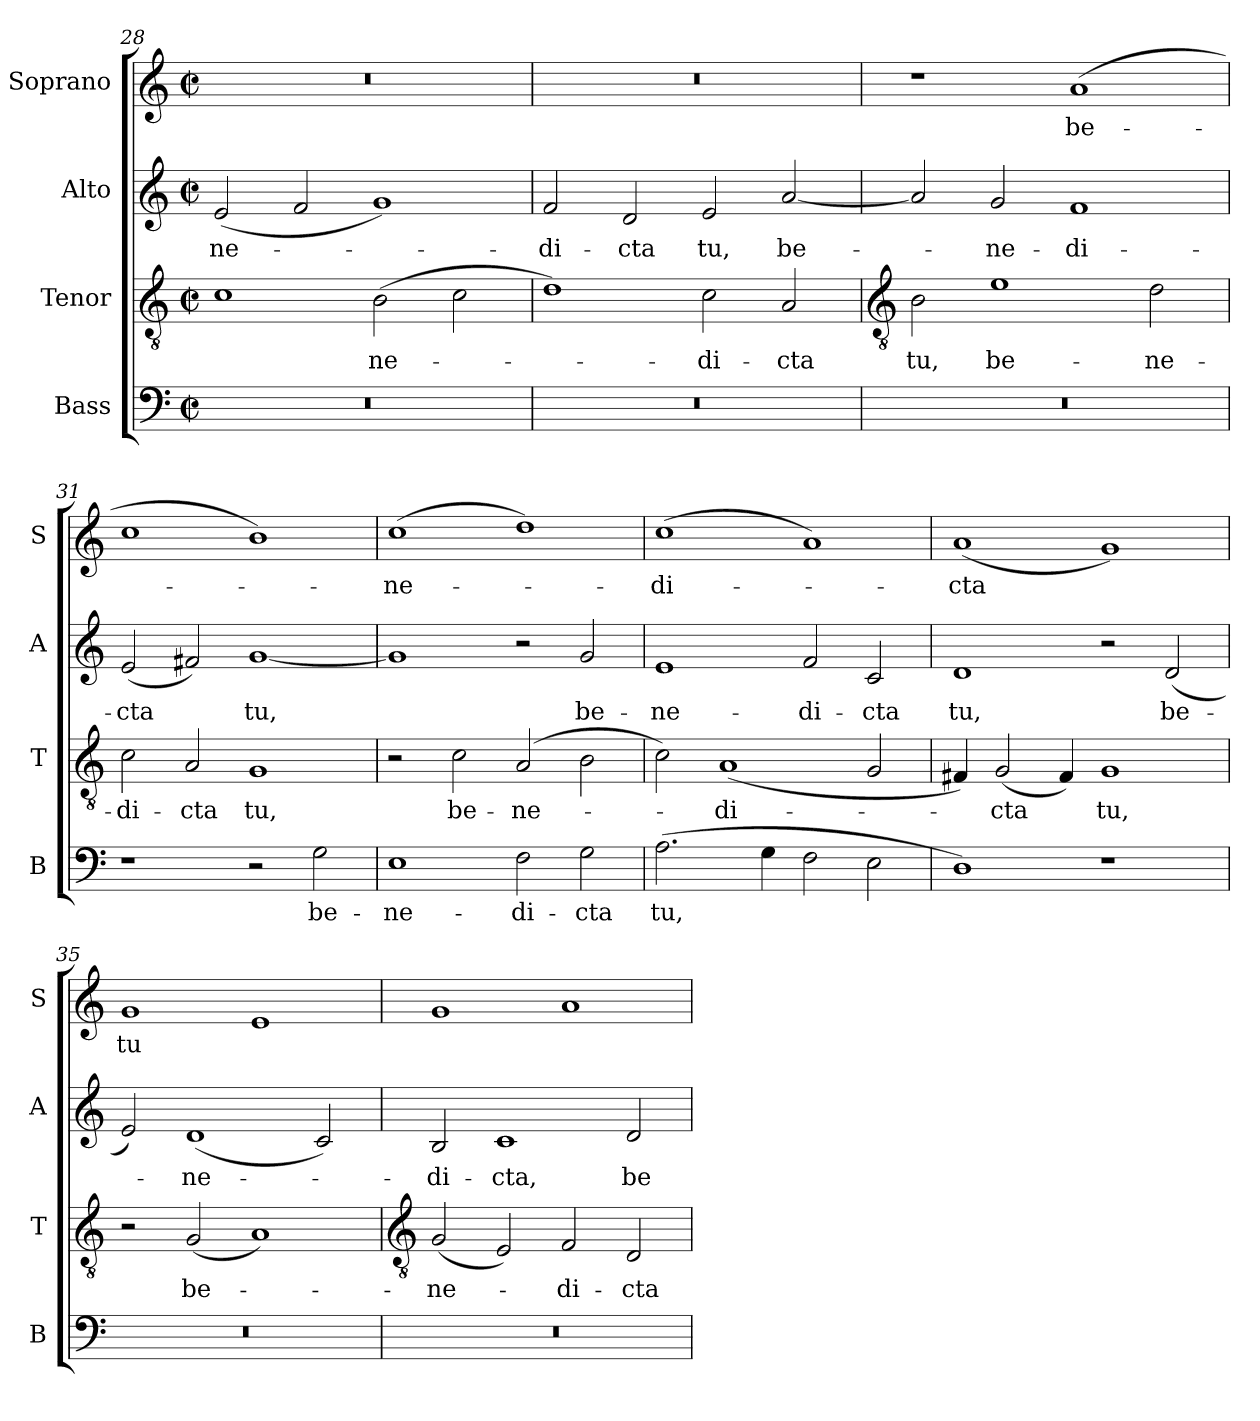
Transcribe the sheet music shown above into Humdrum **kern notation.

**kern	**text	**kern	**text	**kern	**text	**kern	**text
*part4	*part4	*part3	*part3	*part2	*part2	*part1	*part1
*staff4	*staff4	*staff3	*staff3	*staff2	*staff2	*staff1	*staff1
*I"Bass	*	*I"Tenor	*	*I"Alto	*	*I"Soprano	*
*I'B	*	*I'T	*	*I'A	*	*I'S	*
*clefF4	*	*clefGv2	*	*clefG2	*	*clefG2	*
*k[]	*	*k[]	*	*k[]	*	*k[]	*
*C:	*	*C:	*	*C:	*	*C:	*
*M4/2	*	*M4/2	*	*M4/2	*	*M4/2	*
*met(c|)	*	*met(c|)	*	*met(c|)	*	*met(c|)	*
=28	=28	=28	=28	=28	=28	=28	=28
!	!	!	!	!	!LO:LY:b	!	!
0r	.	1c	.	(<2e	ne-	0r	.
.	.	.	.	2f	.	.	.
!	!	!	!LO:LY:b	!	!	!	!
.	.	(>2B	ne-	1g)	.	.	.
.	.	2c	.	.	.	.	.
=29	=29	=29	=29	=29	=29	=29	=29
!	!	!	!	!	!LO:LY:b	!	!
0r	.	1d)	.	2f	di-	0r	.
!	!	!	!	!	!LO:LY:b	!	!
.	.	.	.	2d	-cta	.	.
!	!	!	!LO:LY:b	!	!LO:LY:b	!	!
.	.	2c	di-	2e	tu,	.	.
!	!	!	!LO:LY:b	!	!LO:LY:b	!	!
.	.	2A	-cta	[2a	be-	.	.
!!LO:LB:g=z
=30	=30	=30	=30	=30	=30	=30	=30
*	*	*clefGv2	*	*	*	*	*
!	!	!	!LO:LY:b	!	!	!	!
0r	.	2B	tu,	2a]	.	1r	.
!	!	!	!LO:LY:b	!	!LO:LY:b	!	!
.	.	1e	be-	2g	ne-	.	.
!	!	!	!	!	!LO:LY:b	!	!LO:LY:b
.	.	.	.	1f	-di-	(<1a	be-
!	!	!	!LO:LY:b	!	!	!	!
.	.	2d	-ne-	.	.	.	.
=31	=31	=31	=31	=31	=31	=31	=31
!	!	!	!LO:LY:b	!	!LO:LY:b	!	!
1r	.	2c	-di-	(<2e	-cta	1cc	.
!	!	!	!LO:LY:b	!	!	!	!
.	.	2A	-cta	2f#X)	.	.	.
!	!	!	!LO:LY:b	!	!LO:LY:b	!	!
2r	.	1G	tu,	[1g	tu,	1b)	.
!	!LO:LY:b	!	!	!	!	!	!
2G	be-	.	.	.	.	.	.
=32	=32	=32	=32	=32	=32	=32	=32
!	!LO:LY:b	!	!	!	!	!	!LO:LY:b
1E	-ne-	2r	.	1g]	.	(>1cc	ne-
!	!	!	!LO:LY:b	!	!	!	!
.	.	2c	be-	.	.	.	.
!	!LO:LY:b	!	!LO:LY:b	!	!	!	!
2F	-di-	(>2A	-ne-	2r	.	1dd)	.
!	!LO:LY:b	!	!	!	!LO:LY:b	!	!
2G	-cta	2B	.	2g	be-	.	.
=33	=33	=33	=33	=33	=33	=33	=33
!	!LO:LY:b	!	!	!	!LO:LY:b	!	!LO:LY:b
(>2.A	tu,	2c)	.	1e	-ne-	(<1cc	di-
!	!	!	!LO:LY:b	!	!	!	!
.	.	(<1A	di-	.	.	.	.
4G	.	.	.	.	.	.	.
!	!	!	!	!	!LO:LY:b	!	!
2F	.	.	.	2f	-di-	1a)	.
!	!	!	!	!	!LO:LY:b	!	!
2E	.	2G	.	2c	-cta	.	.
=34	=34	=34	=34	=34	=34	=34	=34
!	!	!	!	!	!LO:LY:b	!	!LO:LY:b
1D)	.	4F#X)	.	1d	tu,	(<1a	cta
!	!	!	!LO:LY:b	!	!	!	!
.	.	(<2G	cta	.	.	.	.
.	.	4F#)	.	.	.	.	.
!	!	!	!LO:LY:b	!	!	!	!
1r	.	1G	tu,	2r	.	1g)	.
!	!	!	!	!	!LO:LY:b	!	!
.	.	.	.	(<2d	be-	.	.
=35	=35	=35	=35	=35	=35	=35	=35
!	!	!	!	!	!	!	!LO:LY:b
0r	.	2r	.	2e)	.	1g	tu
!	!	!	!LO:LY:b	!	!LO:LY:b	!	!
.	.	(<2G	be-	(<1d	ne-	.	.
.	.	1A)	.	.	.	1e	.
.	.	.	.	2c)	.	.	.
!!LO:LB:g=z
=36	=36	=36	=36	=36	=36	=36	=36
*	*	*clefGv2	*	*	*	*	*
!	!	!	!LO:LY:b	!	!LO:LY:b	!	!
0r	.	(<2G	ne-	2B	di-	1g	.
!	!	!	!	!	!LO:LY:b	!	!
.	.	2E)	.	1c	-cta,	.	.
!	!	!	!LO:LY:b	!	!	!	!
.	.	2F	di-	.	.	1a	.
!	!	!	!LO:LY:b	!	!LO:LY:b	!	!
.	.	2D	-cta	2d	be-	.	.
=	=	=	=	=	=	=	=
*-	*-	*-	*-	*-	*-	*-	*-
